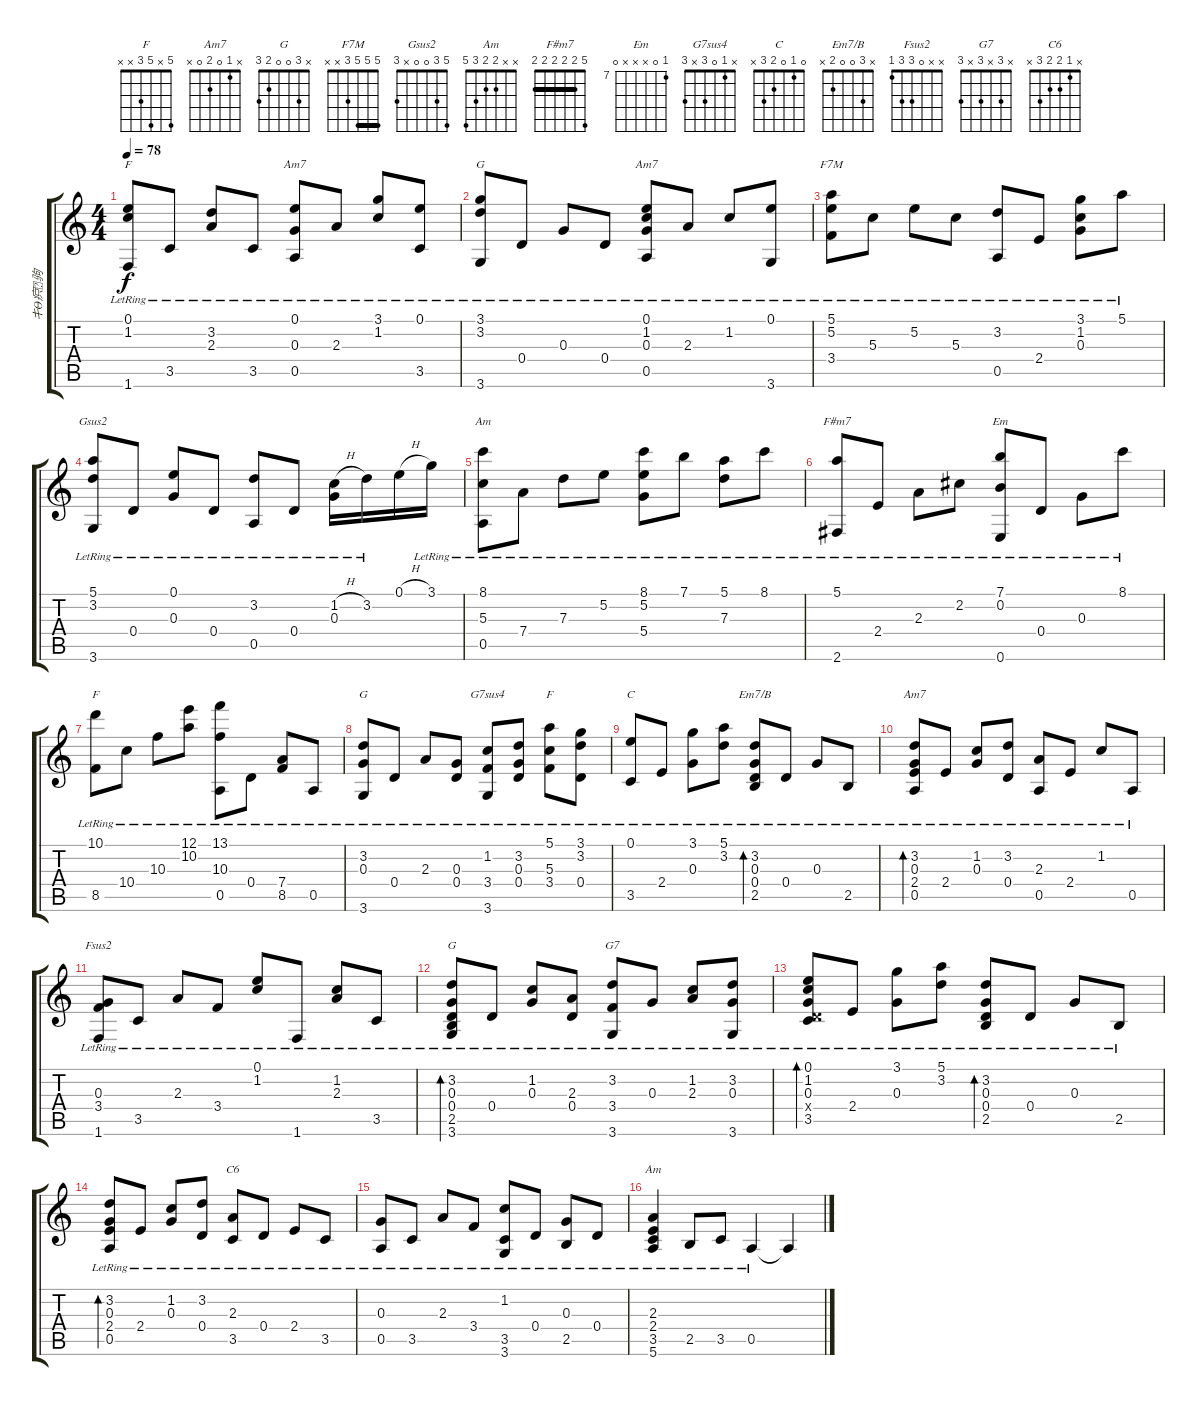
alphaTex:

\track ("キΘ疻驹" "キΘ疻驹") {instrument acousticguitarnylon}
\staff {score tabs}
\tuning (E4 B3 G3 D3 A2 E2) {hide}
\chord ("F" 1 1 2 3 3 1) {barre 1}
\chord ("Am7" 3 1 2 x 0 x)
\chord ("G" 3 3 0 0 x 3)
\chord ("Am7" 0 1 0 2 0 x)
\chord ("F7M" 5 5 5 3 x x) {barre 5}
\chord ("Gsus2" 5 3 0 0 x 3)
\chord ("Am" 8 5 5 7 0 x) {firstfret 5 barre 5}
\chord ("F#m7" 5 2 2 2 2 2) {barre 2}
\chord ("Em" 7 0 x x x 0) {firstfret 7}
\chord ("F" 8 10 10 10 8 x) {firstfret 8 barre 8}
\chord ("G" x 3 0 x 2 3)
\chord ("G7sus4" x 1 0 3 x 3)
\chord ("F" 5 x 5 3 x x)
\chord ("C" 0 1 0 2 3 x)
\chord ("Em7/B" x 3 0 0 2 x)
\chord ("Am7" x 1 0 2 0 x)
\chord ("Fsus2" x x 0 3 3 1)
\chord ("G" x 3 0 0 2 3)
\chord ("G7" x 3 x 3 x 3)
\chord ("C6" x 1 2 2 3 x)
\chord ("Am" x x 2 2 3 5)
\ts (4 4)
\tempo 78
\clef g2
\ks c
(0.1{lr} 1.2{lr} 1.6{lr}).8{ch "F" dy f} 3.5{lr}.8 (3.2{lr} 2.3{lr}).8 3.5{lr}.8 (0.1{lr} 0.3{lr} 0.5{lr}).8{ch "Am7"} 2.3{lr}.8 (3.1{lr} 1.2{lr}).8 (0.1{lr} 3.5{lr}).8 |
(3.1{lr} 3.2{lr} 3.6{lr}).8{ch "G"} 0.4{lr}.8 0.3{lr}.8 0.4{lr}.8 (0.1{lr} 1.2{lr} 0.3{lr} 0.5{lr}).8{ch "Am7"} 2.3{lr}.8 1.2{lr}.8 (0.1{lr} 3.6{lr}).8 |
(5.1{lr} 5.2{lr} 3.4{lr}).8{ch "F7M"} 5.3{lr}.8 5.2{lr}.8 5.3{lr}.8 (3.2{lr} 0.5{lr}).8 2.4{lr}.8 (3.1{lr} 1.2{lr} 0.3{lr}).8 5.1{lr}.8 |
(5.1{lr} 3.2{lr} 3.6{lr}).8{ch "Gsus2"} 0.4{lr}.8 (0.1{lr} 0.3{lr}).8 0.4{lr}.8 (3.2{lr} 0.5{lr}).8 0.4{lr}.8 (1.2{h} 0.3{lr}).16 3.2{lr}.16 0.1{h}.16 3.1{lr}.16 |
(8.1{lr} 5.3{lr} 0.5{lr}).8{ch "Am"} 7.4{lr}.8 7.3{lr}.8 5.2{lr}.8 (8.1{lr} 5.2{lr} 5.4{lr}).8 7.1{lr}.8 (5.1{lr} 7.3{lr}).8 8.1{lr}.8 |
(5.1{lr} 2.6{lr}).8{ch "F#m7"} 2.4{lr}.8 2.3{lr}.8 2.2{lr}.8 (7.1{lr} 0.2{lr} 0.6{lr}).8{ch "Em"} 0.4{lr}.8 0.3{lr}.8 8.1{lr}.8 |
(10.1{lr} 8.5{lr}).8{ch "F"} 10.4{lr}.8 10.3{lr}.8 (12.1{lr} 10.2{lr}).8 (13.1{lr} 10.3{lr} 0.5{lr}).8 0.4{lr}.8 (7.4{lr} 8.5{lr}).8 0.5{lr}.8 |
(3.2{lr} 0.3{lr} 3.6{lr}).8{ch "G"} 0.4{lr}.8 2.3{lr}.8 (0.3{lr} 0.4{lr}).8 (1.2{lr} 3.4{lr} 3.6{lr}).8{ch "G7sus4"} (3.2{lr} 0.3{lr} 0.4{lr}).8 (5.1{lr} 5.3{lr} 3.4{lr}).8{ch "F"} (3.1{lr} 3.2{lr} 0.4{lr}).8 |
(0.1{lr} 3.5{lr}).8{ch "C"} 2.4{lr}.8 (3.1{lr} 0.3{lr}).8 (5.1{lr} 3.2{lr}).8 (3.2{lr} 0.3{lr} 0.4{lr} 2.5{lr}).8{bd 480 ch "Em7/B"} 0.4{lr}.8 0.3{lr}.8 2.5{lr}.8 |
(3.2{lr} 0.3{lr} 2.4{lr} 0.5{lr}).8{bd 480 ch "Am7"} 2.4{lr}.8 (1.2{lr} 0.3{lr}).8 (3.2{lr} 0.4{lr}).8 (2.3{lr} 0.5{lr}).8 2.4{lr}.8 1.2{lr}.8 0.5{lr}.8 |
(0.3{lr} 3.4{lr} 1.6{lr}).8{ch "Fsus2"} 3.5{lr}.8 2.3{lr}.8 3.4{lr}.8 (0.1{lr} 1.2{lr}).8 1.6{lr}.8 (1.2{lr} 2.3{lr}).8 3.5{lr}.8 |
(3.2{lr} 0.3{lr} 0.4{lr} 2.5{lr} 3.6{lr}).8{bd 480 ch "G"} 0.4{lr}.8 (1.2{lr} 0.3{lr}).8 (2.3{lr} 0.4{lr}).8 (3.2{lr} 3.4{lr} 3.6{lr}).8{ch "G7"} 0.3{lr}.8 (1.2{lr} 2.3{lr}).8 (3.2{lr} 0.3{lr} 3.6{lr}).8 |
(0.1{lr} 1.2{lr} 0.3{lr} 0.4{x} 3.5{lr}).8{bd 480} 2.4{lr}.8 (3.1{lr} 0.3{lr}).8 (5.1{lr} 3.2{lr}).8 (3.2{lr} 0.3{lr} 0.4{lr} 2.5{lr}).8{bd 480} 0.4{lr}.8 0.3{lr}.8 2.5{lr}.8 |
(3.2{lr} 0.3{lr} 2.4{lr} 0.5{lr}).8{bd 480} 2.4{lr}.8 (1.2{lr} 0.3{lr}).8 (3.2{lr} 0.4{lr}).8 (2.3{lr} 3.5{lr}).8{ch "C6"} 0.4{lr}.8 2.4{lr}.8 3.5{lr}.8 |
(0.3{lr} 0.5{lr}).8 3.5{lr}.8 2.3{lr}.8 3.4{lr}.8 (1.2{lr} 3.5{lr} 3.6{lr}).8 0.4{lr}.8 (0.3{lr} 2.5{lr}).8 0.4{lr}.8 |
(2.3{lr} 2.4{lr} 3.5{lr} 5.6{lr}).4{ch "Am"} 2.5{lr}.8 3.5{lr}.8 0.5{lr}.4 0.5{t}.4
